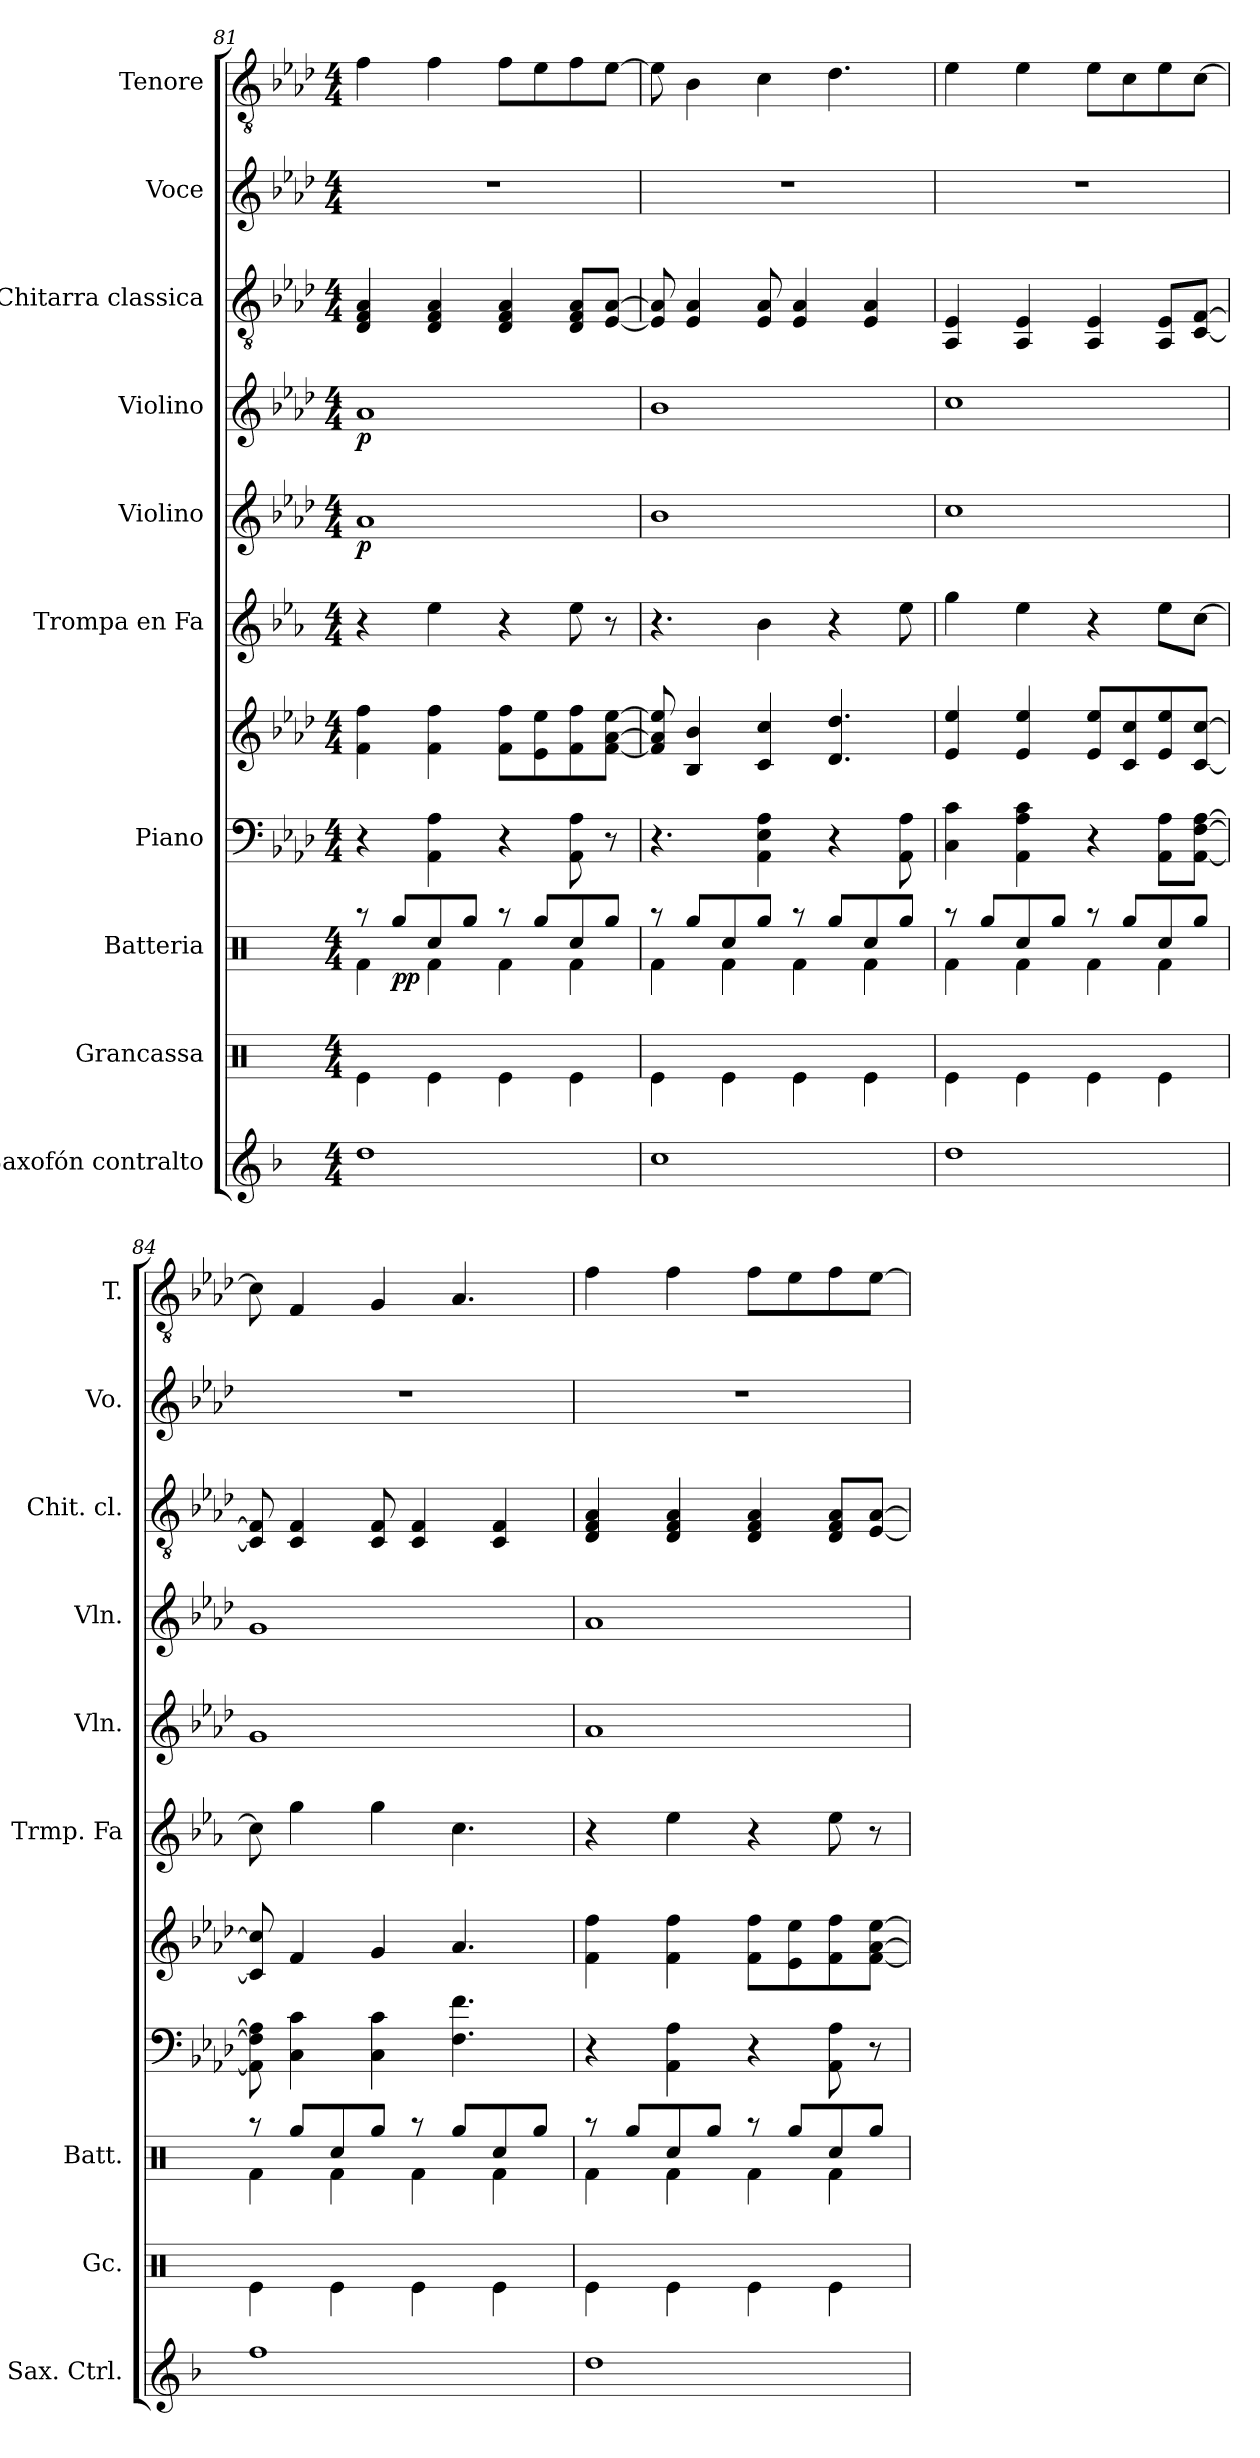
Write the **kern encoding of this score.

**kern	**kern	**kern	**dynam	**kern	**kern	**kern	**kern	**dynam	**kern	**dynam	**kern	**kern	**kern
*part10	*part9	*part8	*part8	*part7	*part7	*part6	*part5	*part5	*part4	*part4	*part3	*part2	*part1
*staff11	*staff10	*staff9	*staff9	*staff8	*staff7	*staff6	*staff5	*staff5	*staff4	*staff4	*staff3	*staff2	*staff1
*I"Saxofón contralto	*I"Grancassa	*I"Batteria	*	*I"Piano	*	*I"Trompa en Fa	*I"Violino	*	*I"Violino	*	*I"Chitarra classica	*I"Voce	*I"Tenore
*I'Sax. Ctrl.	*I'Gc.	*I'Batt.	*	*	*	*I'Trmp. Fa	*I'Vln.	*	*I'Vln.	*	*I'Chit. cl.	*I'Vo.	*I'T.
*clefG2	*clefX	*clefX	*	*clefF4	*clefG2	*clefG2	*clefG2	*	*clefG2	*	*clefGv2	*clefG2	*clefGv2
*ITrd5c9	*	*	*	*	*	*ITrd4c7	*	*	*	*	*	*	*
*k[b-e-a-d-]	*k[]	*k[]	*	*k[b-e-a-d-]	*k[b-e-a-d-]	*k[b-e-a-d-]	*k[b-e-a-d-]	*	*k[b-e-a-d-]	*	*k[b-e-a-d-]	*k[b-e-a-d-]	*k[b-e-a-d-]
*M4/4	*M4/4	*M4/4	*	*M4/4	*M4/4	*M4/4	*M4/4	*	*M4/4	*	*M4/4	*M4/4	*M4/4
=81	=81	=81	=81	=81	=81	=81	=81	=81	=81	=81	=81	=81	=81
*	*	*^	*	*	*	*	*	*	*	*	*	*	*
!	!	!	!	!	!	!	!	!	!LO:DY:b	!	!LO:DY:b	!	!	!
1f	4Re\	8r	4Rf\	.	4r	4f\ 4ff\	4r	1a-	p	1a-	p	4D-/ 4F/ 4A-/	1r	4f\
!	!	!	!	!LO:DY:b	!	!	!	!	!	!	!	!	!	!
!	!	!	!	!LO:DY:n=1:b	!	!	!	!	!	!	!	!	!	!
.	.	8Rgg/L	.	p p	.	.	.	.	.	.	.	.	.	.
.	4Re\	8Rcc/	4Rf\	.	4AA-\ 4A-\	4f\ 4ff\	4a-\	.	.	.	.	4D-/ 4F/ 4A-/	.	4f\
.	.	8Rgg/J	.	.	.	.	.	.	.	.	.	.	.	.
.	4Re\	8r	4Rf\	.	4r	8f\ 8ff\L	4r	.	.	.	.	4D-/ 4F/ 4A-/	.	8f\L
.	.	8Rgg/L	.	.	.	8e-\ 8ee-\	.	.	.	.	.	.	.	8e-\
.	4Re\	8Rcc/	4Rf\	.	8AA-\ 8A-\	8f\ 8ff\	8a-\	.	.	.	.	8D-/ 8F/ 8A-/L	.	8f\
.	.	8Rgg/J	.	.	8r	[8f\ [8a-\ [8ee-\J	8r	.	.	.	.	[8E-/ [8A-/J	.	[8e-\J
=82	=82	=82	=82	=82	=82	=82	=82	=82	=82	=82	=82	=82	=82	=82
1e-	4Re\	8r	4Rf\	.	4.r	8f/] 8a-/] 8ee-/]	4.r	1b-	.	1b-	.	8E-/] 8A-/]	1r	8e-\]
.	.	8Rgg/L	.	.	.	4B-/ 4b-/	.	.	.	.	.	4E-/ 4A-/	.	4B-\
.	4Re\	8Rcc/	4Rf\	.	.	.	.	.	.	.	.	.	.	.
.	.	8Rgg/J	.	.	4AA-\ 4E-\ 4A-\	4c/ 4cc/	4e-\	.	.	.	.	8E-/ 8A-/	.	4c\
.	4Re\	8r	4Rf\	.	.	.	.	.	.	.	.	4E-/ 4A-/	.	.
.	.	8Rgg/L	.	.	4r	4.d-/ 4.dd-/	4r	.	.	.	.	.	.	4.d-\
.	4Re\	8Rcc/	4Rf\	.	.	.	.	.	.	.	.	4E-/ 4A-/	.	.
.	.	8Rgg/J	.	.	8AA-\ 8A-\	.	8a-\	.	.	.	.	.	.	.
!!LO:PB:g=z
=83	=83	=83	=83	=83	=83	=83	=83	=83	=83	=83	=83	=83	=83	=83
1f	4Re\	8r	4Rf\	.	4C\ 4c\	4e-/ 4ee-/	4cc\	1cc	.	1cc	.	4AA-/ 4E-/	1r	4e-\
.	.	8Rgg/L	.	.	.	.	.	.	.	.	.	.	.	.
.	4Re\	8Rcc/	4Rf\	.	4AA-\ 4A-\ 4c\	4e-/ 4ee-/	4a-\	.	.	.	.	4AA-/ 4E-/	.	4e-\
.	.	8Rgg/J	.	.	.	.	.	.	.	.	.	.	.	.
.	4Re\	8r	4Rf\	.	4r	8e-/ 8ee-/L	4r	.	.	.	.	4AA-/ 4E-/	.	8e-\L
.	.	8Rgg/L	.	.	.	8c/ 8cc/	.	.	.	.	.	.	.	8c\
.	4Re\	8Rcc/	4Rf\	.	8AA-\ 8A-\L	8e-/ 8ee-/	8a-\L	.	.	.	.	8AA-/ 8E-/L	.	8e-\
.	.	8Rgg/J	.	.	[8AA-\ [8F\ [8A-\J	[8c/ [8cc/J	[8f\J	.	.	.	.	[8C/ [8F/J	.	[8c\J
=84	=84	=84	=84	=84	=84	=84	=84	=84	=84	=84	=84	=84	=84	=84
1a-	4Re\	8r	4Rf\	.	8AA-\] 8F\] 8A-\]	8c/] 8cc/]	8f\]	1g	.	1g	.	8C/] 8F/]	1r	8c\]
.	.	8Rgg/L	.	.	4C\ 4c\	4f/	4cc\	.	.	.	.	4C/ 4F/	.	4F/
.	4Re\	8Rcc/	4Rf\	.	.	.	.	.	.	.	.	.	.	.
.	.	8Rgg/J	.	.	4C\ 4c\	4g/	4cc\	.	.	.	.	8C/ 8F/	.	4G/
.	4Re\	8r	4Rf\	.	.	.	.	.	.	.	.	4C/ 4F/	.	.
.	.	8Rgg/L	.	.	4.F\ 4.f\	4.a-/	4.f\	.	.	.	.	.	.	4.A-/
.	4Re\	8Rcc/	4Rf\	.	.	.	.	.	.	.	.	4C/ 4F/	.	.
.	.	8Rgg/J	.	.	.	.	.	.	.	.	.	.	.	.
=85	=85	=85	=85	=85	=85	=85	=85	=85	=85	=85	=85	=85	=85	=85
1f	4Re\	8r	4Rf\	.	4r	4f\ 4ff\	4r	1a-	.	1a-	.	4D-/ 4F/ 4A-/	1r	4f\
.	.	8Rgg/L	.	.	.	.	.	.	.	.	.	.	.	.
.	4Re\	8Rcc/	4Rf\	.	4AA-\ 4A-\	4f\ 4ff\	4a-\	.	.	.	.	4D-/ 4F/ 4A-/	.	4f\
.	.	8Rgg/J	.	.	.	.	.	.	.	.	.	.	.	.
.	4Re\	8r	4Rf\	.	4r	8f\ 8ff\L	4r	.	.	.	.	4D-/ 4F/ 4A-/	.	8f\L
.	.	8Rgg/L	.	.	.	8e-\ 8ee-\	.	.	.	.	.	.	.	8e-\
.	4Re\	8Rcc/	4Rf\	.	8AA-\ 8A-\	8f\ 8ff\	8a-\	.	.	.	.	8D-/ 8F/ 8A-/L	.	8f\
.	.	8Rgg/J	.	.	8r	[8f\ [8a-\ [8ee-\J	8r	.	.	.	.	[8E-/ [8A-/J	.	[8e-\J
*	*	*v	*v	*	*	*	*	*	*	*	*	*	*	*
=	=	=	=	=	=	=	=	=	=	=	=	=	=
*-	*-	*-	*-	*-	*-	*-	*-	*-	*-	*-	*-	*-	*-
